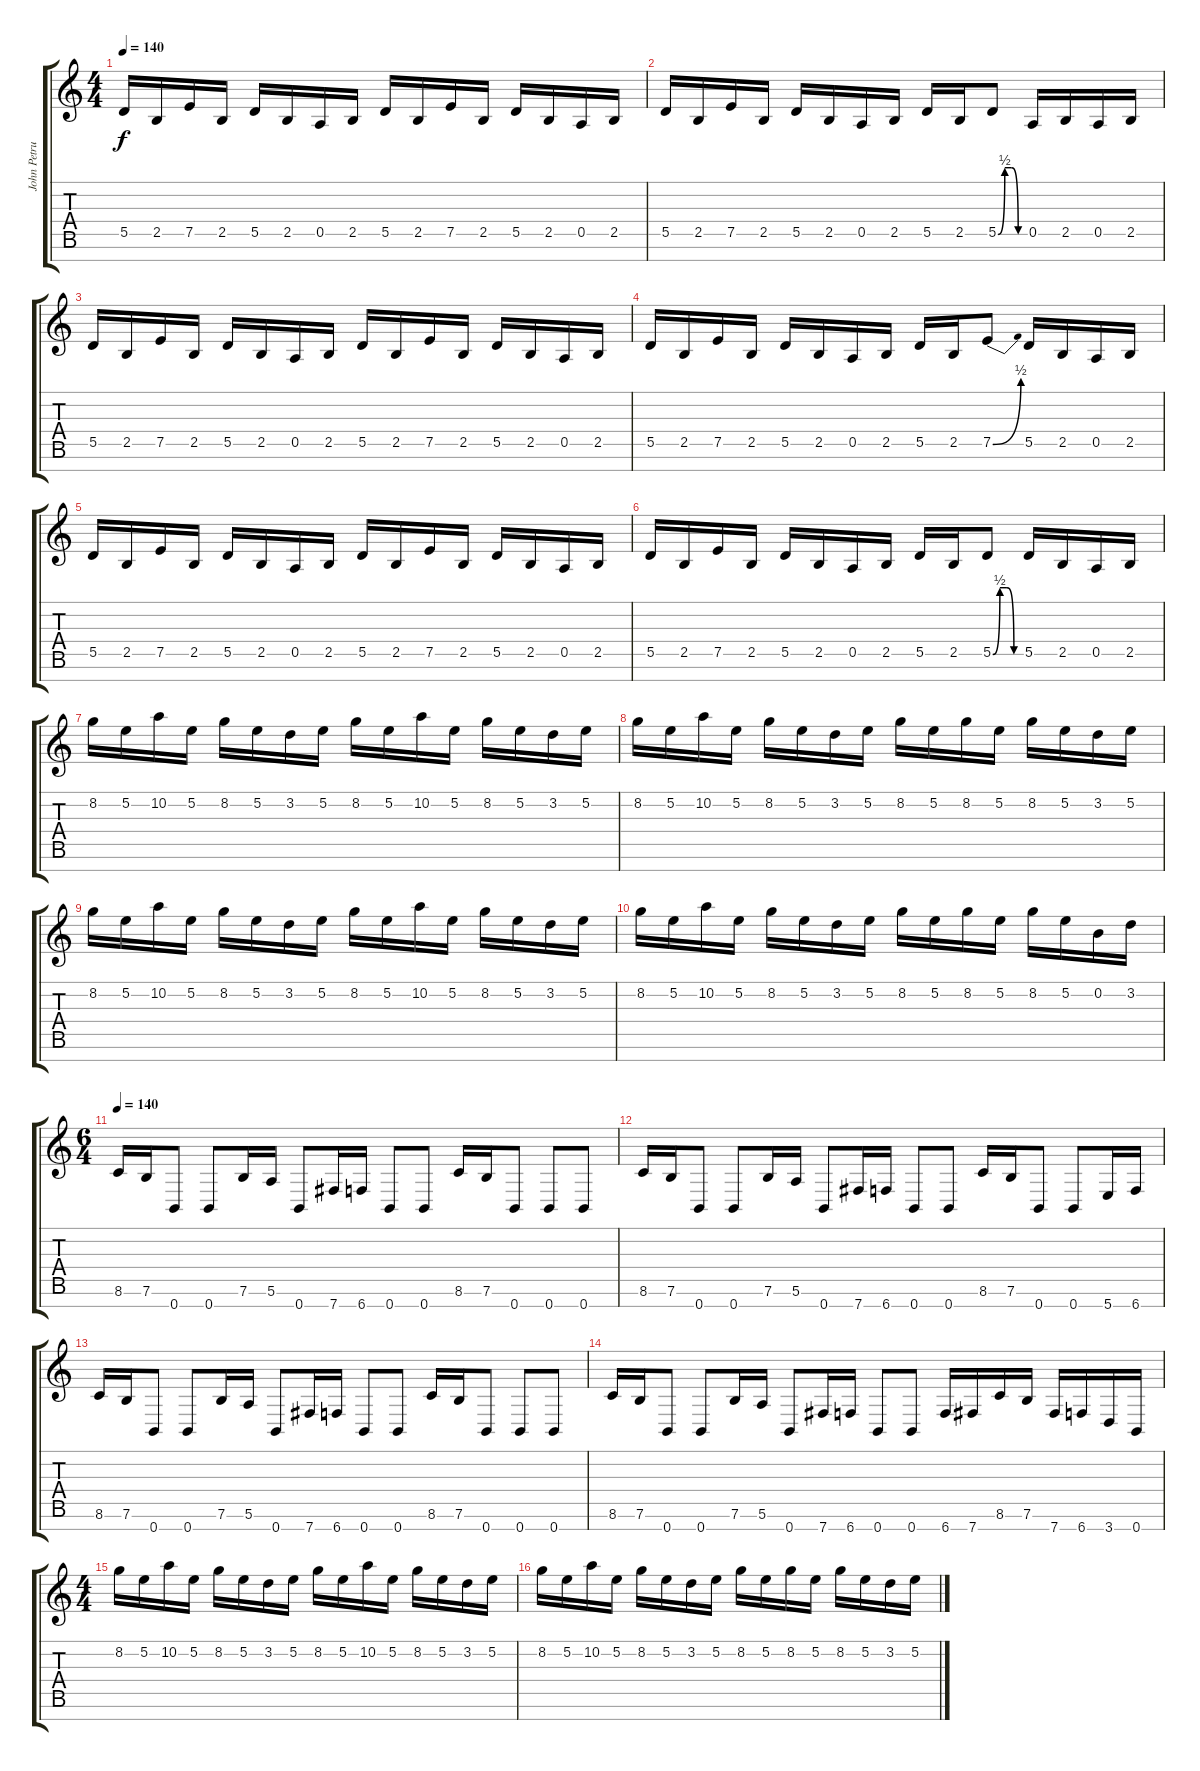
\track ("John Petrucci Rhythm" "John Petru") {instrument distortionguitar}
\staff {score tabs}
\tuning (E4 B3 G3 D3 A2 E2 B1) {hide}
\ts (4 4)
\tempo 140
\clef g2
\ks c
5.5.16{dy f} 2.5.16 7.5.16 2.5.16 5.5.16 2.5.16 0.5.16 2.5.16 5.5.16 2.5.16 7.5.16 2.5.16 5.5.16 2.5.16 0.5.16 2.5.16 |
5.5.16 2.5.16 7.5.16 2.5.16 5.5.16 2.5.16 0.5.16 2.5.16 5.5.16 2.5.16 5.5{be (custom 0 0 15 2 30 2 45 0 60 0)}.8 0.5.16 2.5.16 0.5.16 2.5.16 |
5.5.16 2.5.16 7.5.16 2.5.16 5.5.16 2.5.16 0.5.16 2.5.16 5.5.16 2.5.16 7.5.16 2.5.16 5.5.16 2.5.16 0.5.16 2.5.16 |
5.5.16 2.5.16 7.5.16 2.5.16 5.5.16 2.5.16 0.5.16 2.5.16 5.5.16 2.5.16 7.5{be (bend 0 0 60 2)}.8 5.5.16 2.5.16 0.5.16 2.5.16 |
5.5.16 2.5.16 7.5.16 2.5.16 5.5.16 2.5.16 0.5.16 2.5.16 5.5.16 2.5.16 7.5.16 2.5.16 5.5.16 2.5.16 0.5.16 2.5.16 |
5.5.16 2.5.16 7.5.16 2.5.16 5.5.16 2.5.16 0.5.16 2.5.16 5.5.16 2.5.16 5.5{be (custom 0 0 15 2 30 2 45 0 60 0)}.8 5.5.16 2.5.16 0.5.16 2.5.16 |
8.2.16{instrument electricguitarjazz} 5.2.16 10.2.16 5.2.16 8.2.16 5.2.16 3.2.16 5.2.16 8.2.16 5.2.16 10.2.16 5.2.16 8.2.16 5.2.16 3.2.16 5.2.16 |
8.2.16 5.2.16 10.2.16 5.2.16 8.2.16 5.2.16 3.2.16 5.2.16 8.2.16 5.2.16 8.2.16 5.2.16 8.2.16 5.2.16 3.2.16 5.2.16 |
8.2.16 5.2.16 10.2.16 5.2.16 8.2.16 5.2.16 3.2.16 5.2.16 8.2.16 5.2.16 10.2.16 5.2.16 8.2.16 5.2.16 3.2.16 5.2.16 |
8.2.16 5.2.16 10.2.16 5.2.16 8.2.16 5.2.16 3.2.16 5.2.16 8.2.16 5.2.16 8.2.16 5.2.16 8.2.16 5.2.16 0.2.16 3.2.16 |
\ts (6 4)
\tempo 140
8.6.16{instrument distortionguitar} 7.6.16 0.7.8 0.7.8 7.6.16 5.6.16 0.7.8 7.7.16 6.7.16 0.7.8 0.7.8 8.6.16 7.6.16 0.7.8 0.7.8 0.7.8 |
8.6.16 7.6.16 0.7.8 0.7.8 7.6.16 5.6.16 0.7.8 7.7.16 6.7.16 0.7.8 0.7.8 8.6.16 7.6.16 0.7.8 0.7.8 5.7.16 6.7.16 |
8.6.16 7.6.16 0.7.8 0.7.8 7.6.16 5.6.16 0.7.8 7.7.16 6.7.16 0.7.8 0.7.8 8.6.16 7.6.16 0.7.8 0.7.8 0.7.8 |
8.6.16 7.6.16 0.7.8 0.7.8 7.6.16 5.6.16 0.7.8 7.7.16 6.7.16 0.7.8 0.7.8 6.7.16 7.7.16 8.6.16 7.6.16 7.7.16 6.7.16 3.7.16 0.7.16 |
\ts (4 4)
8.2.16{instrument electricguitarjazz} 5.2.16 10.2.16 5.2.16 8.2.16 5.2.16 3.2.16 5.2.16 8.2.16 5.2.16 10.2.16 5.2.16 8.2.16 5.2.16 3.2.16 5.2.16 |
8.2.16 5.2.16 10.2.16 5.2.16 8.2.16 5.2.16 3.2.16 5.2.16 8.2.16 5.2.16 8.2.16 5.2.16 8.2.16 5.2.16 3.2.16 5.2.16
